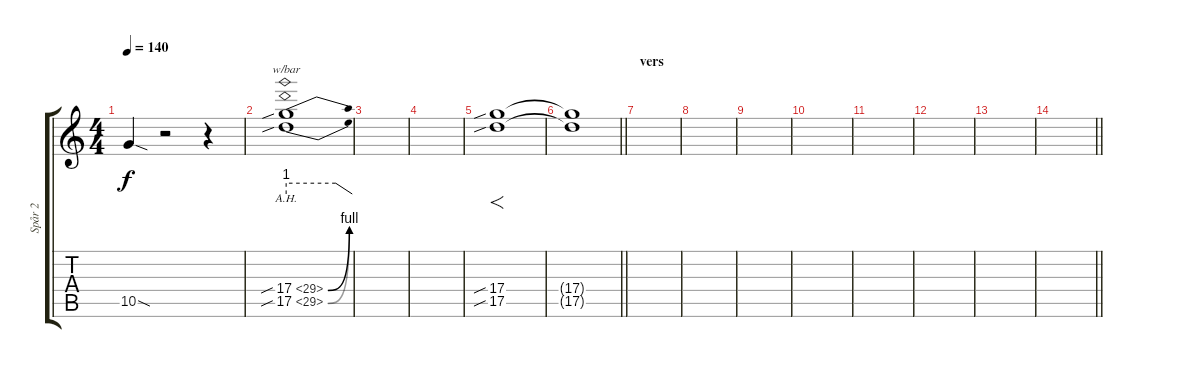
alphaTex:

\track ("Spår 2" "Spår 2") {instrument overdrivenguitar}
\staff {score tabs}
\tuning (E4 B3 G3 D3 A2 E2) {hide}
\ts (4 4)
\tempo 140
\clef g2
\ks c
10.5{sod}.4{dy f} r.2 r.4 |
(17.4{be (bend 0 0 60 4) ah 12 sib} 17.5{be (bend 0 0 60 4) ah 12 sib}).1{tbe (custom default 0 4 45 4 60 0)} |
|
|
(17.4{sib} 17.5{sib}).1{f} |
\barLineRight lightlight
(17.4{t} 17.5{t}).1 |
\section ("" "vers")
|
|
|
|
|
|
|
\barLineRight lightlight
